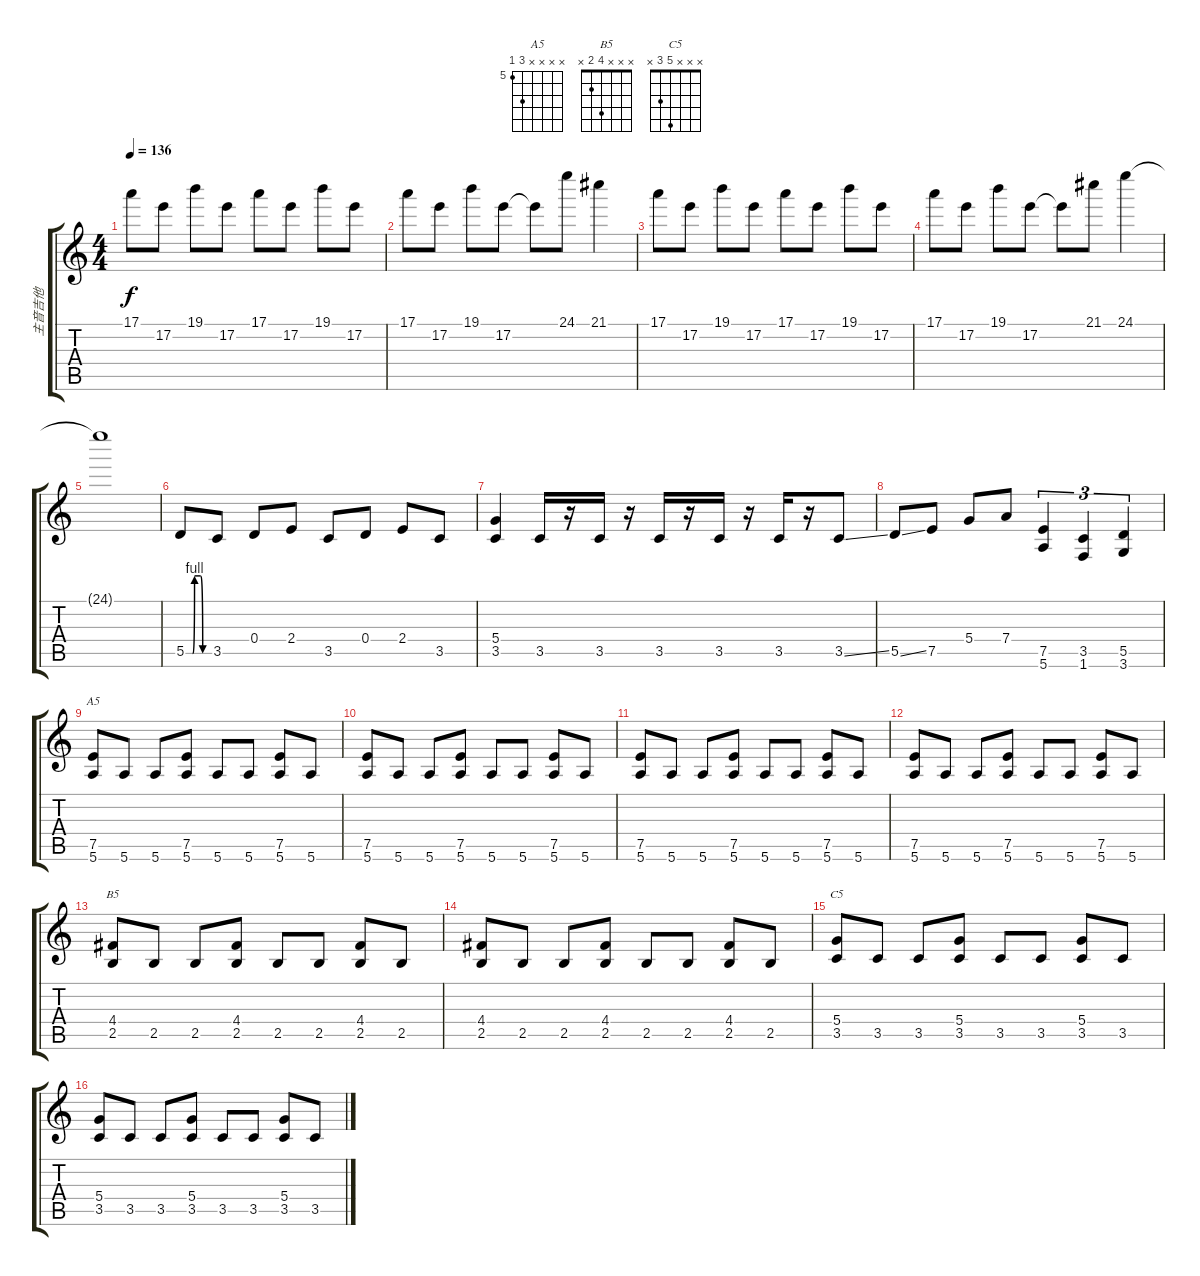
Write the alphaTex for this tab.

\track ("主音吉他" "主音吉他") {instrument overdrivenguitar}
\staff {score tabs}
\tuning (E4 B3 G3 D3 A2 E2) {hide}
\chord ("A5" x x x x 7 5) {firstfret 5}
\chord ("B5" x x x 4 2 x)
\chord ("C5" x x x 5 3 x)
\ts (4 4)
\tempo 136
\clef g2
\ks c
17.1.8{dy f} 17.2.8 19.1.8 17.2.8 17.1.8 17.2.8 19.1.8 17.2.8 |
17.1.8 17.2.8 19.1.8 17.2.8 17.2{t}.8 24.1.8 21.1.4 |
17.1.8 17.2.8 19.1.8 17.2.8 17.1.8 17.2.8 19.1.8 17.2.8 |
17.1.8 17.2.8 19.1.8 17.2.8 17.2{t}.8 21.1.8 24.1.4 |
24.1{t}.1 |
5.5{be (custom 0 0 17 0 22 4 37 4 43 0 60 0)}.8 3.5.8 0.4.8 2.4.8 3.5.8 0.4.8 2.4.8 3.5.8 |
(5.4 3.5).4 3.5.16 r.16 3.5.16 r.16 3.5.16 r.16 3.5.16 r.16 3.5.16 r.16 3.5{ss}.8 |
5.5{ss}.8 7.5.8 5.4.8 7.4.8 (7.5 5.6).4{tu (3 2)} (3.5 1.6).4{tu (3 2)} (5.5 3.6).4{tu (3 2)} |
(7.5 5.6).8{ch "A5"} 5.6.8 5.6.8 (7.5 5.6).8 5.6.8 5.6.8 (7.5 5.6).8 5.6.8 |
(7.5 5.6).8 5.6.8 5.6.8 (7.5 5.6).8 5.6.8 5.6.8 (7.5 5.6).8 5.6.8 |
(7.5 5.6).8 5.6.8 5.6.8 (7.5 5.6).8 5.6.8 5.6.8 (7.5 5.6).8 5.6.8 |
(7.5 5.6).8 5.6.8 5.6.8 (7.5 5.6).8 5.6.8 5.6.8 (7.5 5.6).8 5.6.8 |
(4.4 2.5).8{ch "B5"} 2.5.8 2.5.8 (4.4 2.5).8 2.5.8 2.5.8 (4.4 2.5).8 2.5.8 |
(4.4 2.5).8 2.5.8 2.5.8 (4.4 2.5).8 2.5.8 2.5.8 (4.4 2.5).8 2.5.8 |
(5.4 3.5).8{ch "C5"} 3.5.8 3.5.8 (5.4 3.5).8 3.5.8 3.5.8 (5.4 3.5).8 3.5.8 |
(5.4 3.5).8 3.5.8 3.5.8 (5.4 3.5).8 3.5.8 3.5.8 (5.4 3.5).8 3.5.8
